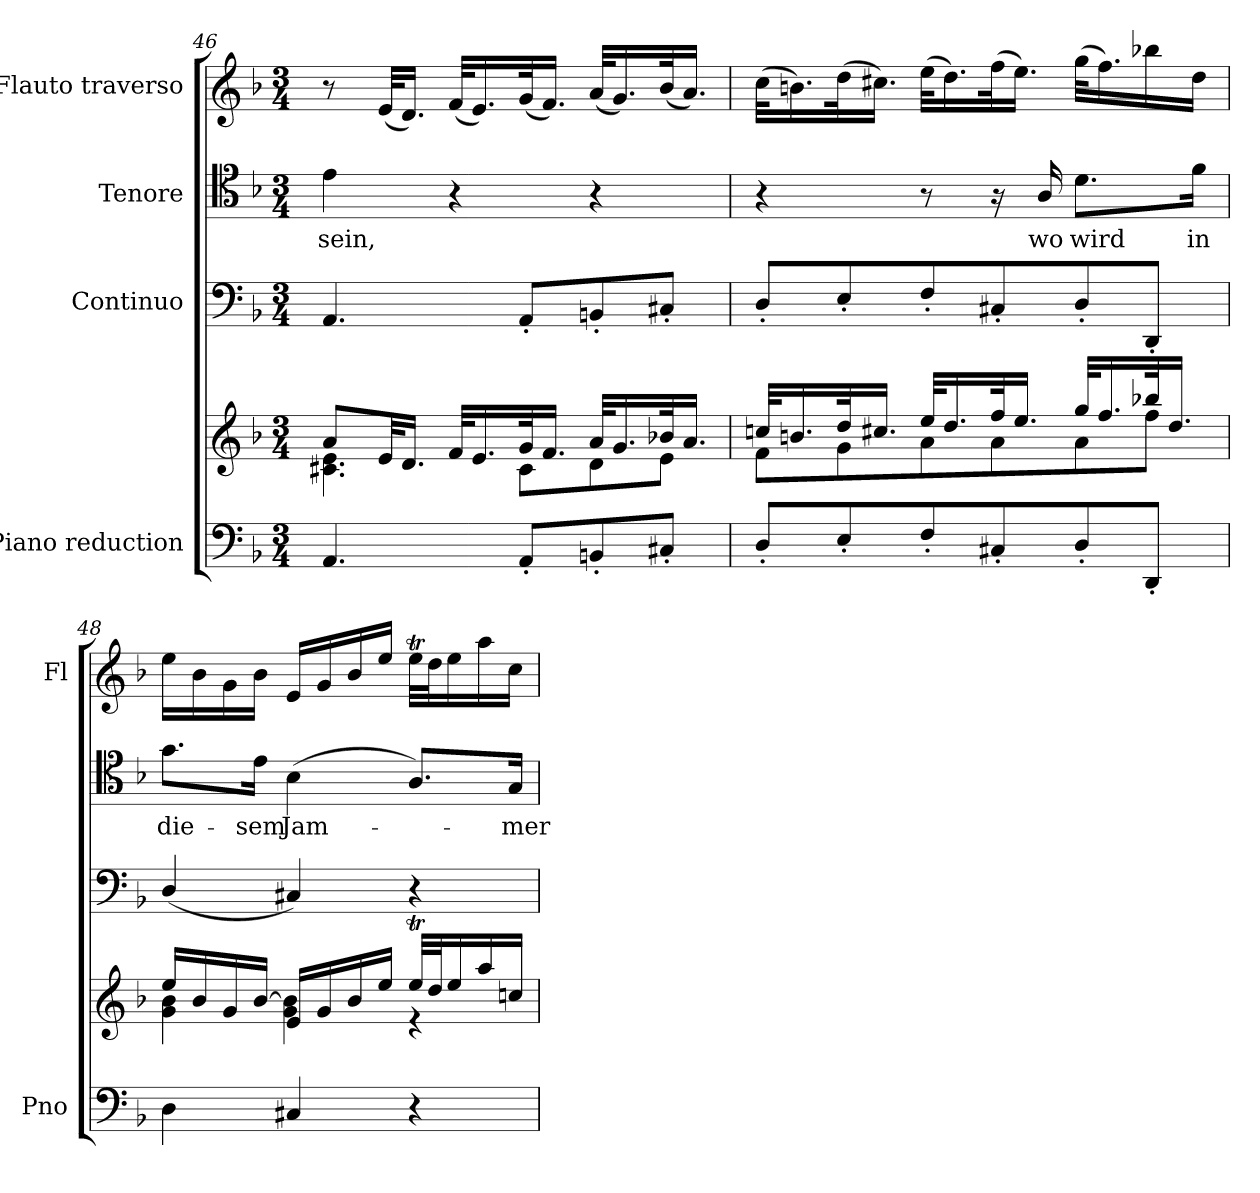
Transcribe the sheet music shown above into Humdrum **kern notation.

**kern	**kern	**kern	**kern	**text	**kern
*part4	*part4	*part3	*part2	*part2	*part1
*staff5	*staff4	*staff3	*staff2	*staff2	*staff1
*I"Piano reduction	*	*I"Continuo	*I"Tenore	*	*I"Flauto traverso
*I'Pno	*	*	*	*	*I'Fl
!!LO:LB:g=z
*clefF4	*clefG2	*clefF4	*clefC4	*	*clefG2
*k[b-]	*k[b-]	*k[b-]	*k[b-]	*	*k[b-]
*M3/4	*M3/4	*M3/4	*M3/4	*	*M3/4
=46	=46	=46	=46	=46	=46
*	*^	*	*	*	*
!	!	!	!	!	!LO:LY:b	!
4.AA/	8a/L	4.c#X\ 4.e\	4.AA/	4e\	sein,	8r
.	32e/KL	.	.	.	.	(32e/KLL
.	16.d/JJ	.	.	.	.	16.d/JJ)
.	32f/KLL	.	.	4r	.	(32f/KLL
.	16.e/	.	.	.	.	16.e/)
8AA'/L	32g/K	8c#\L	8AA'/L	.	.	(32g/K
.	16.f/JJ	.	.	.	.	16.f/JJ)
8BBn'/	32a/KLL	8d\	8BBn'/	4r	.	(32a/KLL
.	16.g/	.	.	.	.	16.g/)
8C#X'/J	32b-X/K	8e\J	8C#X'/J	.	.	(32b-/K
.	16.a/JJ	.	.	.	.	16.a/JJ)
=47	=47	=47	=47	=47	=47	=47
8D'/L	32ccn/KLL	8f\L	8D'/L	4r	.	(32cc\KLL
.	16.bn/	.	.	.	.	16.bn\)
8E'/	32dd/K	8g\	8E'/	.	.	(32dd\K
.	16.cc#X/JJ	.	.	.	.	16.cc#X\JJ)
8F'/	32ee/KLL	8a\	8F'/	8r	.	(32ee\KLL
.	16.dd/	.	.	.	.	16.dd\)
8C#X'/	32ff/K	8a\	8C#X'/	16r	.	(32ff\K
.	16.ee/JJ	.	.	.	.	16.ee\JJ)
!	!	!	!	!	!LO:LY:b	!
.	.	.	.	16A/	wo	.
!	!	!	!	!	!LO:LY:b	!
8D'/	32gg/KLL	8a\	8D'/	8.d\L	wird	(32gg\KLL
.	16.ff/	.	.	.	.	16.ff\)
8DD'/J	32bb-X/K	8ff\J	8DD'/J	.	.	16bb-X\
.	16.dd/JJ	.	.	.	.	.
!	!	!	!	!	!LO:LY:b	!
.	.	.	.	16f\Jk	in	16dd\JJ
=48	=48	=48	=48	=48	=48	=48
!	!	!	!	!	!LO:LY:b	!
4D\	16ee/LL	4g\ 4b-\	(4D/	8.g\L	die-	16ee\LL
.	16b-/	.	.	.	.	16b-\
.	16g/	.	.	.	.	16g\
!	!	!	!	!	!LO:LY:b	!
.	[16b-/JJ	.	.	16e\Jk	-sem	16b-\JJ
!	!	!	!	!	!LO:LY:b	!
4C#X/	16e/LL	4g\ 4b-\]	4C#X/)	(4B-\	Jam-	16e/LL
.	16g/	.	.	.	.	16g/
.	16b-/	.	.	.	.	16b-/
.	16ee/JJ	.	.	.	.	16ee/JJ
4r	32eet/LLL	4r	4r	8.A/L)	.	32eet\LLL
.	32dd/J	.	.	.	.	32dd\J
.	16ee/	.	.	.	.	16ee\
.	16aa/	.	.	.	.	16aa\
!	!	!	!	!	!LO:LY:b	!
.	16ccn/JJ	.	.	16G/Jk	-mer-	16cc\JJ
*	*v	*v	*	*	*	*
=	=	=	=	=	=
*-	*-	*-	*-	*-	*-
